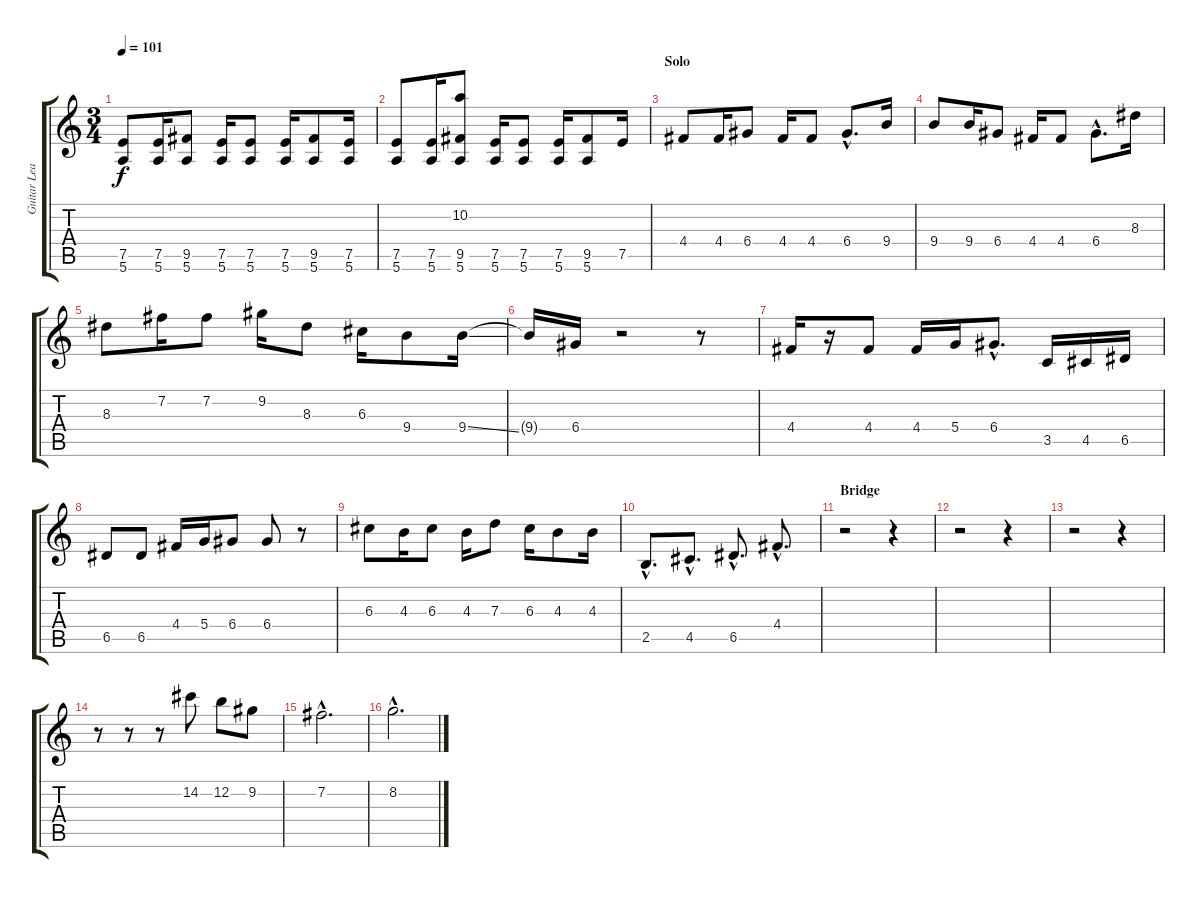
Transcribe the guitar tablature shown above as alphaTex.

\track ("Guitar Lead" "Guitar Lea") {instrument distortionguitar}
\staff {score tabs}
\tuning (E4 B3 G3 D3 A2 E2) {hide}
\ts (3 4)
\tempo 101
\clef g2
\ks c
(7.5 5.6).8{dy f} (7.5 5.6).16 (9.5 5.6).8 (7.5 5.6).16 (7.5 5.6).8 (7.5 5.6).16 (9.5 5.6).8 (7.5 5.6).16 |
(7.5 5.6).8 (7.5 5.6).16 (10.2 9.5 5.6).8 (7.5 5.6).16 (7.5 5.6).8 (7.5 5.6).16 (9.5 5.6).8 7.5.16 |
\section ("" "Solo")
4.4.8{volume 15 balance 8} 4.4.16 6.4.8 4.4.16 4.4.8 6.4{hac}.8{d} 9.4.16 |
9.4.8 9.4.16 6.4.8 4.4.16 4.4.8 6.4{hac}.8{d} 8.3.16 |
8.3.8 7.2.16 7.2.8 9.2.16 8.3.8 6.3.16 9.4.8 9.4{ss}.16 |
9.4{t}.16 6.4.16 r.2 r.8 |
4.4.16 r.16 4.4.8 4.4.16 5.4.16 6.4{hac}.8{d} 3.5.16 4.5.16 6.5.16 |
6.5.8 6.5.8 4.4.16 5.4.16 6.4.8 6.4.8 r.8 |
6.3.8 4.3.16 6.3.8 4.3.16 7.3.8 6.3.16 4.3.8 4.3.16 |
2.5{hac}.8{d volume 12 balance 8 instrument distortionguitar} 4.5{hac}.8{d} 6.5{hac}.8{d} 4.4{hac}.8{d} |
\section ("" "Bridge")
r.2 r.4 |
r.2 r.4 |
r.2 r.4 |
r.8 r.8 r.8 14.2.8{volume 8 balance 0} 12.2.8 9.2.8 |
7.2{hac}.2{d} |
8.2{hac}.2{d}
